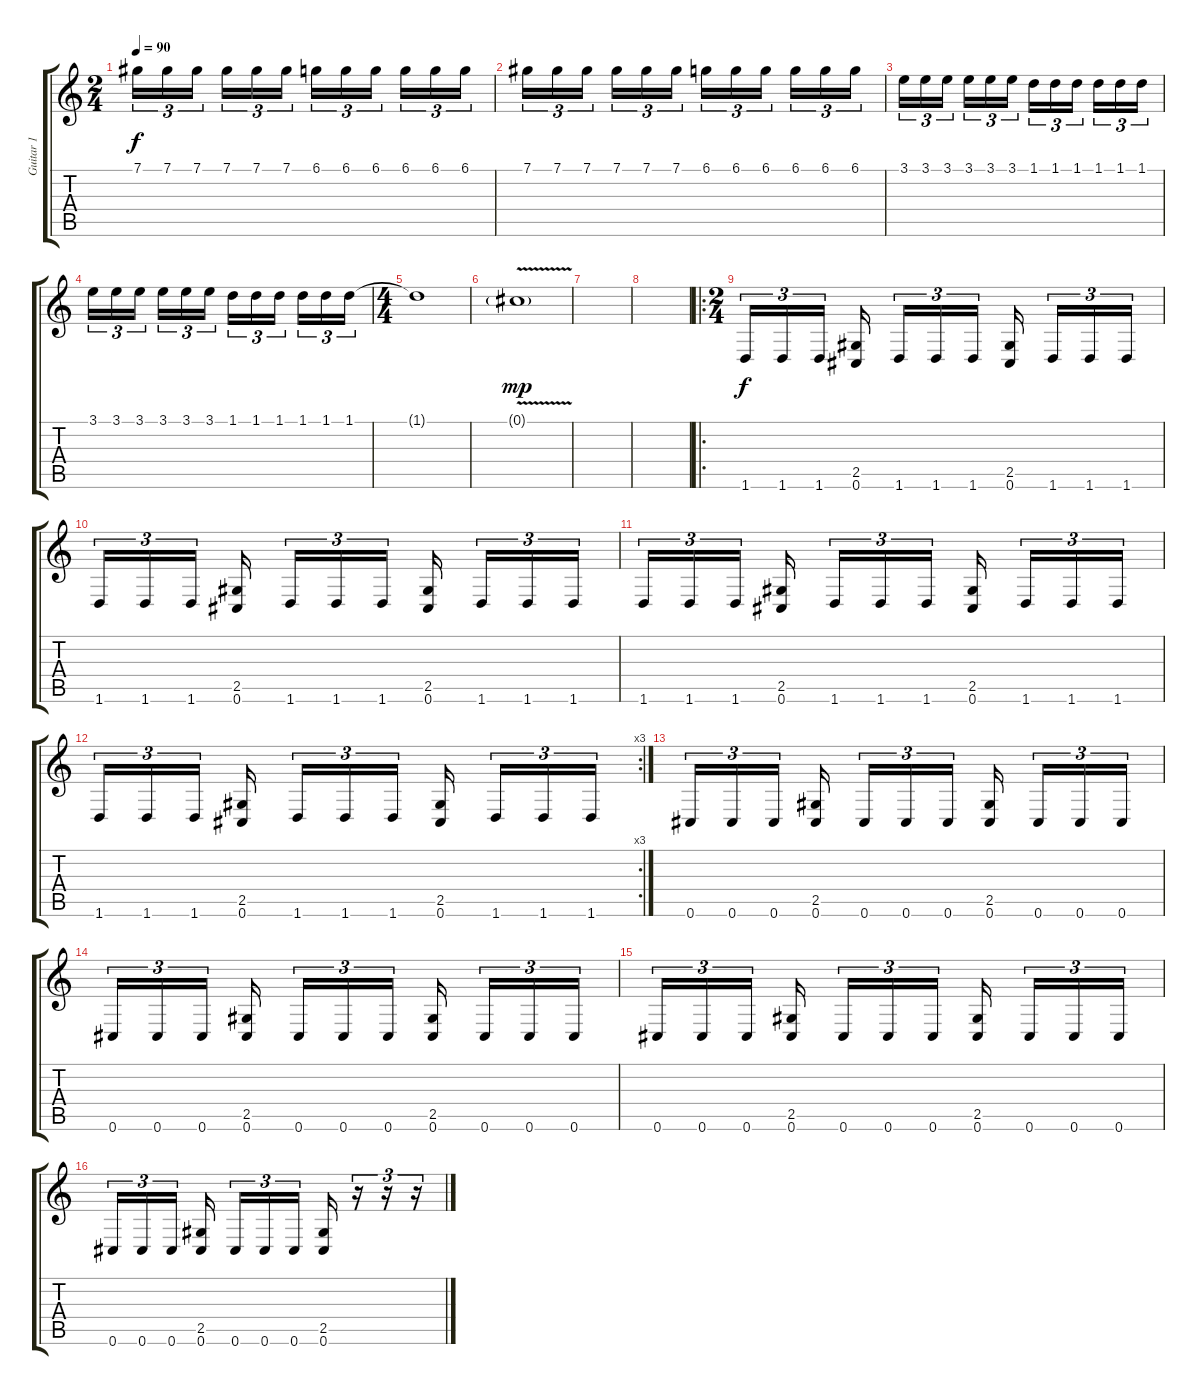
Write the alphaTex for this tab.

\track ("Guitar 1" "Guitar 1") {instrument overdrivenguitar}
\staff {score tabs}
\tuning (Db4 Ab3 E3 B2 Gb2 Db2) {hide}
\ts (2 4)
\tempo 90
\clef g2
\ks c
7.1.16{tu (3 2) dy f} 7.1.16{tu (3 2)} 7.1.16{tu (3 2)} 7.1.16{tu (3 2)} 7.1.16{tu (3 2)} 7.1.16{tu (3 2)} 6.1.16{tu (3 2)} 6.1.16{tu (3 2)} 6.1.16{tu (3 2)} 6.1.16{tu (3 2)} 6.1.16{tu (3 2)} 6.1.16{tu (3 2)} |
7.1.16{tu (3 2)} 7.1.16{tu (3 2)} 7.1.16{tu (3 2)} 7.1.16{tu (3 2)} 7.1.16{tu (3 2)} 7.1.16{tu (3 2)} 6.1.16{tu (3 2)} 6.1.16{tu (3 2)} 6.1.16{tu (3 2)} 6.1.16{tu (3 2)} 6.1.16{tu (3 2)} 6.1.16{tu (3 2)} |
3.1.16{tu (3 2)} 3.1.16{tu (3 2)} 3.1.16{tu (3 2)} 3.1.16{tu (3 2)} 3.1.16{tu (3 2)} 3.1.16{tu (3 2)} 1.1.16{tu (3 2)} 1.1.16{tu (3 2)} 1.1.16{tu (3 2)} 1.1.16{tu (3 2)} 1.1.16{tu (3 2)} 1.1.16{tu (3 2)} |
3.1.16{tu (3 2)} 3.1.16{tu (3 2)} 3.1.16{tu (3 2)} 3.1.16{tu (3 2)} 3.1.16{tu (3 2)} 3.1.16{tu (3 2)} 1.1.16{tu (3 2)} 1.1.16{tu (3 2)} 1.1.16{tu (3 2)} 1.1.16{tu (3 2)} 1.1.16{tu (3 2)} 1.1.16{tu (3 2)} |
\ts (4 4)
1.1{t}.1 |
0.1{v g}.1{dy mp} |
|
|
\ro
\ts (2 4)
1.6.16{tu (3 2) dy f} 1.6.16{tu (3 2)} 1.6.16{tu (3 2)} (2.5 0.6).16 1.6.16{tu (3 2)} 1.6.16{tu (3 2)} 1.6.16{tu (3 2)} (2.5 0.6).16 1.6.16{tu (3 2)} 1.6.16{tu (3 2)} 1.6.16{tu (3 2)} |
1.6.16{tu (3 2)} 1.6.16{tu (3 2)} 1.6.16{tu (3 2)} (2.5 0.6).16 1.6.16{tu (3 2)} 1.6.16{tu (3 2)} 1.6.16{tu (3 2)} (2.5 0.6).16 1.6.16{tu (3 2)} 1.6.16{tu (3 2)} 1.6.16{tu (3 2)} |
1.6.16{tu (3 2)} 1.6.16{tu (3 2)} 1.6.16{tu (3 2)} (2.5 0.6).16 1.6.16{tu (3 2)} 1.6.16{tu (3 2)} 1.6.16{tu (3 2)} (2.5 0.6).16 1.6.16{tu (3 2)} 1.6.16{tu (3 2)} 1.6.16{tu (3 2)} |
\rc 3
1.6.16{tu (3 2)} 1.6.16{tu (3 2)} 1.6.16{tu (3 2)} (2.5 0.6).16 1.6.16{tu (3 2)} 1.6.16{tu (3 2)} 1.6.16{tu (3 2)} (2.5 0.6).16 1.6.16{tu (3 2)} 1.6.16{tu (3 2)} 1.6.16{tu (3 2)} |
0.6.16{tu (3 2)} 0.6.16{tu (3 2)} 0.6.16{tu (3 2)} (2.5 0.6).16 0.6.16{tu (3 2)} 0.6.16{tu (3 2)} 0.6.16{tu (3 2)} (2.5 0.6).16 0.6.16{tu (3 2)} 0.6.16{tu (3 2)} 0.6.16{tu (3 2)} |
0.6.16{tu (3 2)} 0.6.16{tu (3 2)} 0.6.16{tu (3 2)} (2.5 0.6).16 0.6.16{tu (3 2)} 0.6.16{tu (3 2)} 0.6.16{tu (3 2)} (2.5 0.6).16 0.6.16{tu (3 2)} 0.6.16{tu (3 2)} 0.6.16{tu (3 2)} |
0.6.16{tu (3 2)} 0.6.16{tu (3 2)} 0.6.16{tu (3 2)} (2.5 0.6).16 0.6.16{tu (3 2)} 0.6.16{tu (3 2)} 0.6.16{tu (3 2)} (2.5 0.6).16 0.6.16{tu (3 2)} 0.6.16{tu (3 2)} 0.6.16{tu (3 2)} |
0.6.16{tu (3 2)} 0.6.16{tu (3 2)} 0.6.16{tu (3 2)} (2.5 0.6).16 0.6.16{tu (3 2)} 0.6.16{tu (3 2)} 0.6.16{tu (3 2)} (2.5 0.6).16 r.16{tu (3 2)} r.16{tu (3 2)} r.16{tu (3 2)}
